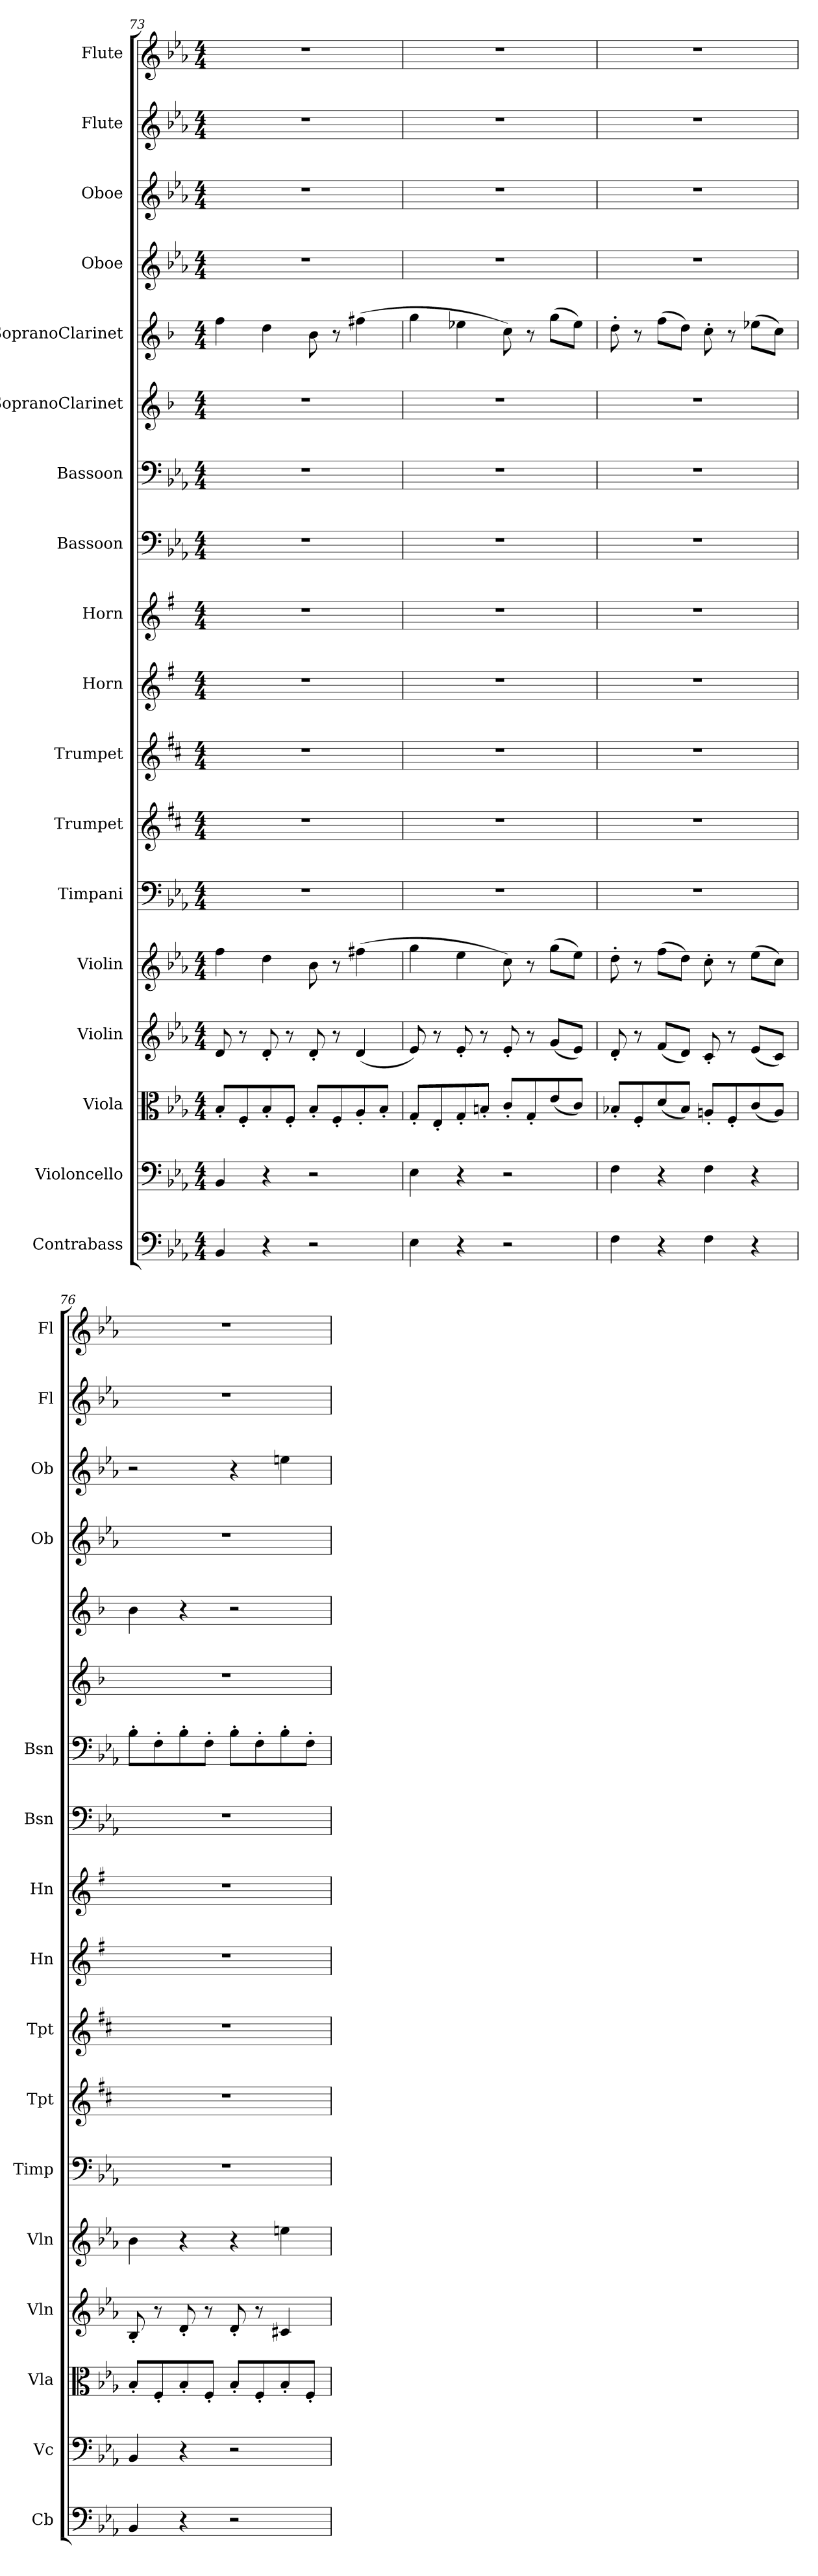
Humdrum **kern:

**kern	**kern	**kern	**kern	**kern	**kern	**kern	**kern	**kern	**kern	**kern	**kern	**kern	**kern	**kern	**kern	**kern	**kern
*part18	*part17	*part16	*part15	*part14	*part13	*part12	*part11	*part10	*part9	*part8	*part7	*part6	*part5	*part4	*part3	*part2	*part1
*staff18	*staff17	*staff16	*staff15	*staff14	*staff13	*staff12	*staff11	*staff10	*staff9	*staff8	*staff7	*staff6	*staff5	*staff4	*staff3	*staff2	*staff1
*I"Contrabass	*I"Violoncello	*I"Viola	*I"Violin	*I"Violin	*I"Timpani	*I"Trumpet	*I"Trumpet	*I"Horn	*I"Horn	*I"Bassoon	*I"Bassoon	*I"SopranoClarinet	*I"SopranoClarinet	*I"Oboe	*I"Oboe	*I"Flute	*I"Flute
*I'Cb	*I'Vc	*I'Vla	*I'Vln	*I'Vln	*I'Timp	*I'Tpt	*I'Tpt	*I'Hn	*I'Hn	*I'Bsn	*I'Bsn	*	*	*I'Ob	*I'Ob	*I'Fl	*I'Fl
*clefF4	*clefF4	*clefC3	*clefG2	*clefG2	*clefF4	*clefG2	*clefG2	*clefG2	*clefG2	*clefF4	*clefF4	*clefG2	*clefG2	*clefG2	*clefG2	*clefG2	*clefG2
*ITrd7c12	*	*	*	*	*	*ITrd1c2	*ITrd1c2	*ITrd4c7	*ITrd4c7	*	*	*	*	*	*	*	*
*k[b-e-a-]	*k[b-e-a-]	*k[b-e-a-]	*k[b-e-a-]	*k[b-e-a-]	*k[b-e-a-]	*k[]	*k[]	*k[]	*k[]	*k[b-e-a-]	*k[b-e-a-]	*k[b-]	*k[b-]	*k[b-e-a-]	*k[b-e-a-]	*k[b-e-a-]	*k[b-e-a-]
*M4/4	*M4/4	*M4/4	*M4/4	*M4/4	*M4/4	*M4/4	*M4/4	*M4/4	*M4/4	*M4/4	*M4/4	*M4/4	*M4/4	*M4/4	*M4/4	*M4/4	*M4/4
=73	=73	=73	=73	=73	=73	=73	=73	=73	=73	=73	=73	=73	=73	=73	=73	=73	=73
4BBB-/	4BB-/	8B-'/L	8d/	4ff\	1r	1r	1r	1r	1r	1r	1r	1r	4ff\	1r	1r	1r	1r
.	.	8F'/	8r	.	.	.	.	.	.	.	.	.	.	.	.	.	.
4r	4r	8B-'/	8d'/	4dd\	.	.	.	.	.	.	.	.	4dd\	.	.	.	.
.	.	8F'/J	8r	.	.	.	.	.	.	.	.	.	.	.	.	.	.
2r	2r	8B-'/L	8d'/	8b-\	.	.	.	.	.	.	.	.	8b-\	.	.	.	.
.	.	8F'/	8r	8r	.	.	.	.	.	.	.	.	8r	.	.	.	.
.	.	8A-'/	(<4d/	(>4ff#X\	.	.	.	.	.	.	.	.	(>4ff#X\	.	.	.	.
.	.	8B-'/J	.	.	.	.	.	.	.	.	.	.	.	.	.	.	.
=74	=74	=74	=74	=74	=74	=74	=74	=74	=74	=74	=74	=74	=74	=74	=74	=74	=74
4EE-\	4E-\	8G'/L	8e-/)	4gg\	1r	1r	1r	1r	1r	1r	1r	1r	4gg\	1r	1r	1r	1r
.	.	8E-'/	8r	.	.	.	.	.	.	.	.	.	.	.	.	.	.
4r	4r	8G'/	8e-'/	4ee-\	.	.	.	.	.	.	.	.	4ee-X\	.	.	.	.
.	.	8Bn'/J	8r	.	.	.	.	.	.	.	.	.	.	.	.	.	.
2r	2r	8c'/L	8e-'/	8cc\)	.	.	.	.	.	.	.	.	8cc\)	.	.	.	.
.	.	8G'/	8r	8r	.	.	.	.	.	.	.	.	8r	.	.	.	.
.	.	(<8e-/	(<8g/L	(>8gg\L	.	.	.	.	.	.	.	.	(>8gg\L	.	.	.	.
.	.	8c/J)	8e-/J)	8ee-\J)	.	.	.	.	.	.	.	.	8ee-\J)	.	.	.	.
=75	=75	=75	=75	=75	=75	=75	=75	=75	=75	=75	=75	=75	=75	=75	=75	=75	=75
4FF\	4F\	8B-X'/L	8d'/	8dd'\	1r	1r	1r	1r	1r	1r	1r	1r	8dd'\	1r	1r	1r	1r
.	.	8F'/	8r	8r	.	.	.	.	.	.	.	.	8r	.	.	.	.
4r	4r	(<8d/	(<8f/L	(>8ff\L	.	.	.	.	.	.	.	.	(>8ff\L	.	.	.	.
.	.	8B-/J)	8d/J)	8dd\J)	.	.	.	.	.	.	.	.	8dd\J)	.	.	.	.
4FF\	4F\	8An'/L	8c'/	8cc'\	.	.	.	.	.	.	.	.	8cc'\	.	.	.	.
.	.	8F'/	8r	8r	.	.	.	.	.	.	.	.	8r	.	.	.	.
4r	4r	(<8c/	(<8e-/L	(>8ee-\L	.	.	.	.	.	.	.	.	(>8ee-X\L	.	.	.	.
.	.	8A/J)	8c/J)	8cc\J)	.	.	.	.	.	.	.	.	8cc\J)	.	.	.	.
=76	=76	=76	=76	=76	=76	=76	=76	=76	=76	=76	=76	=76	=76	=76	=76	=76	=76
4BBB-/	4BB-/	8B-'/L	8B-'/	4b-\	1r	1r	1r	1r	1r	1r	8B-'\L	1r	4b-\	1r	2r	1r	1r
.	.	8F'/	8r	.	.	.	.	.	.	.	8F'\	.	.	.	.	.	.
4r	4r	8B-'/	8d'/	4r	.	.	.	.	.	.	8B-'\	.	4r	.	.	.	.
.	.	8F'/J	8r	.	.	.	.	.	.	.	8F'\J	.	.	.	.	.	.
2r	2r	8B-'/L	8d'/	4r	.	.	.	.	.	.	8B-'\L	.	2r	.	4r	.	.
.	.	8F'/	8r	.	.	.	.	.	.	.	8F'\	.	.	.	.	.	.
.	.	8B-'/	4c#X/	4een\	.	.	.	.	.	.	8B-'\	.	.	.	4een\	.	.
.	.	8F'/J	.	.	.	.	.	.	.	.	8F'\J	.	.	.	.	.	.
=	=	=	=	=	=	=	=	=	=	=	=	=	=	=	=	=	=
*-	*-	*-	*-	*-	*-	*-	*-	*-	*-	*-	*-	*-	*-	*-	*-	*-	*-
